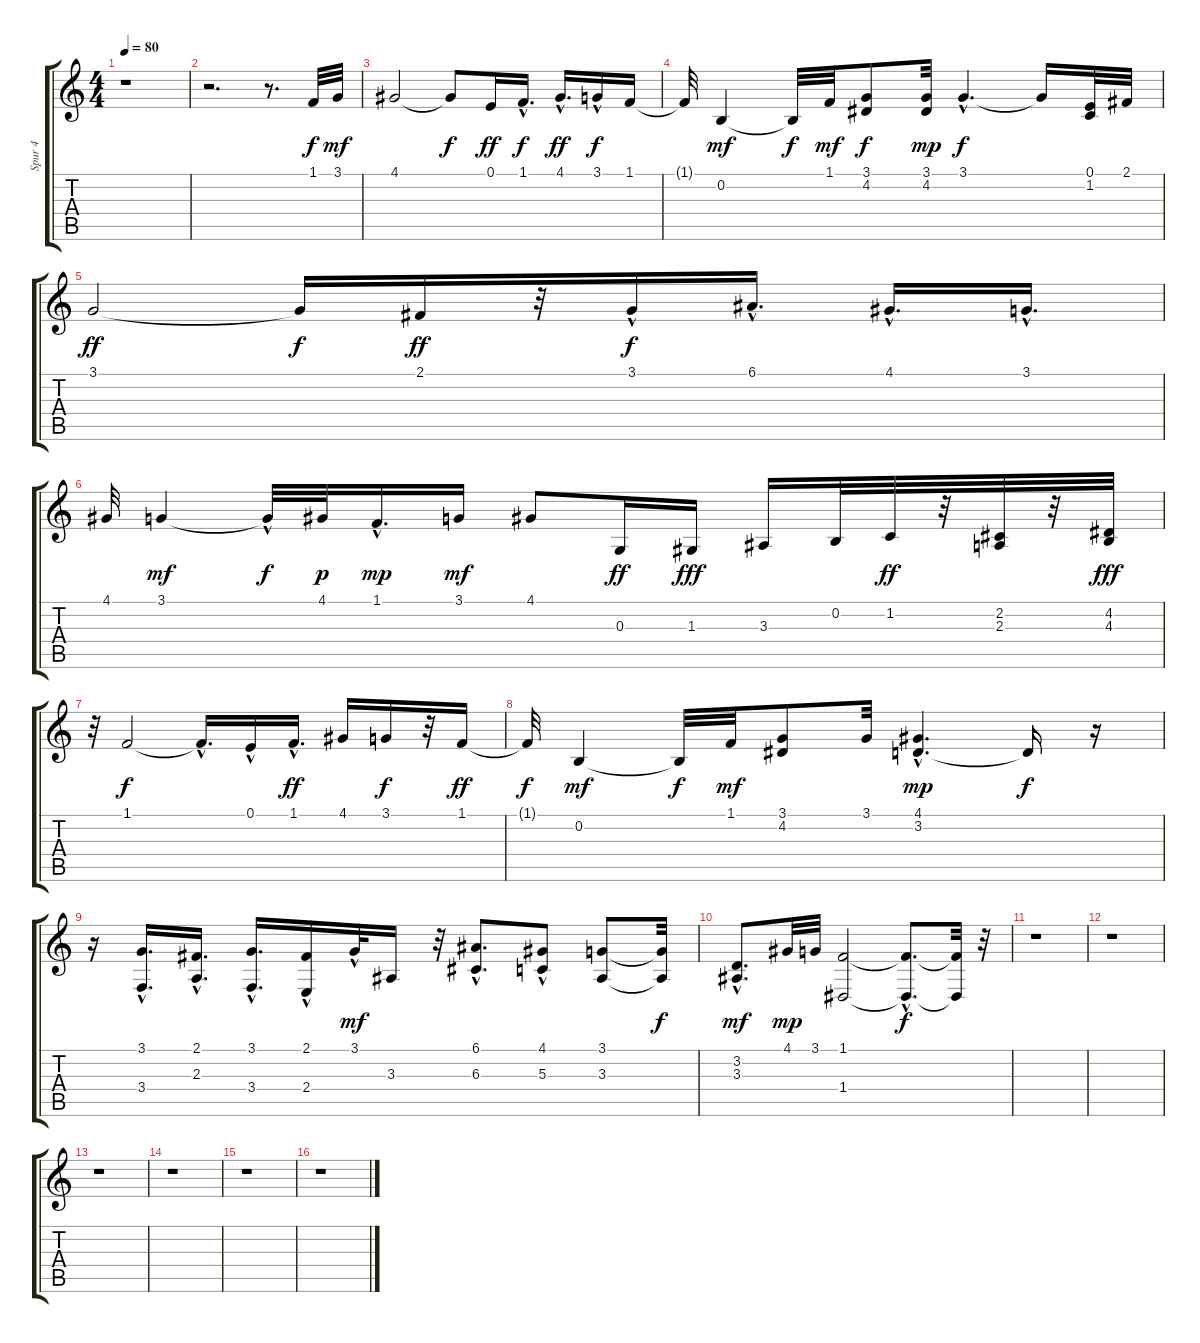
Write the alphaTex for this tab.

\track ("Spur 4" "Spur 4") {instrument accordion}
\staff {score tabs}
\tuning (E4 B3 G3 D3 A2 E2) {hide}
\ts (4 4)
\tempo 80
\clef g2
\ks c
r.1{dy f instrument accordion} |
r.2{d} r.8{d} 1.1.32{volume 14 instrument accordion} 3.1.32{dy mf} |
4.1.2 4.1{t}.8{dy f} 0.1.16{dy ff} 1.1{hac}.16{d dy f} 4.1{hac}.16{d dy ff} 3.1{hac}.16{dy f} 1.1.16 |
1.1{t}.32 0.2.4{dy mf} 0.2{t}.32{dy f} 1.1.32{dy mf} (3.1 4.2).8{dy f} (3.1 4.2).32{dy mp} 3.1{hac}.4{d dy f} 3.1{t}.16 (0.1 1.2).32 2.1.32 |
3.1.2{dy ff} 3.1{t}.16{dy f} 2.1.16{dy ff} r.32 3.1{hac}.16{dy f} 6.1{hac}.16{d} 4.1{hac}.16{d} 3.1{hac}.16{d} |
4.1.32 3.1.4{dy mf} 3.1{hac t}.32{dy f} 4.1.32{dy p} 1.1{hac}.16{d dy mp} 3.1.16{dy mf} 4.1.8 0.3.16{dy ff} 1.3.16{dy fff} 3.3.16 0.2.32 1.2.32{dy ff} r.32 (2.2 2.3).32 r.32 (4.2 4.3).32{dy fff} |
r.32 1.1.2{dy f} 1.1{hac t}.16{d} 0.1{hac}.16 1.1{hac}.16{d dy ff} 4.1.16 3.1.16{dy f} r.32 1.1.16{dy ff} |
1.1{t}.32{dy f} 0.2.4{dy mf} 0.2{t}.32{dy f} 1.1.32{dy mf} (3.1 4.2).8 3.1.32 (4.1 3.2{hac}).4{d dy mp} 3.2{t}.16{dy f} r.16 |
r.16 (3.1{hac} 3.4{hac}).16{d} (2.1{hac} 2.3).16{d} (3.1{hac} 3.4{hac}).16{d} (2.1{hac} 2.4).16 3.1{hac}.32{dy mf} 3.3.16 r.32 (6.1{hac} 6.3{hac}).8{d} (4.1 5.3{hac}).8 (3.1 3.3).8 (3.1{t} 3.3{t}).32{dy f} |
(3.2{hac} 3.3{hac}).8{d dy mf} 4.1.32{dy mp} 3.1.32 (1.1 1.4).2 (1.1{hac t} 1.4{hac t}).8{d dy f} (1.1{t} 1.4{t}).32 r.32 |
r.1 |
r.1 |
r.1 |
r.1 |
r.1 |
r.1
